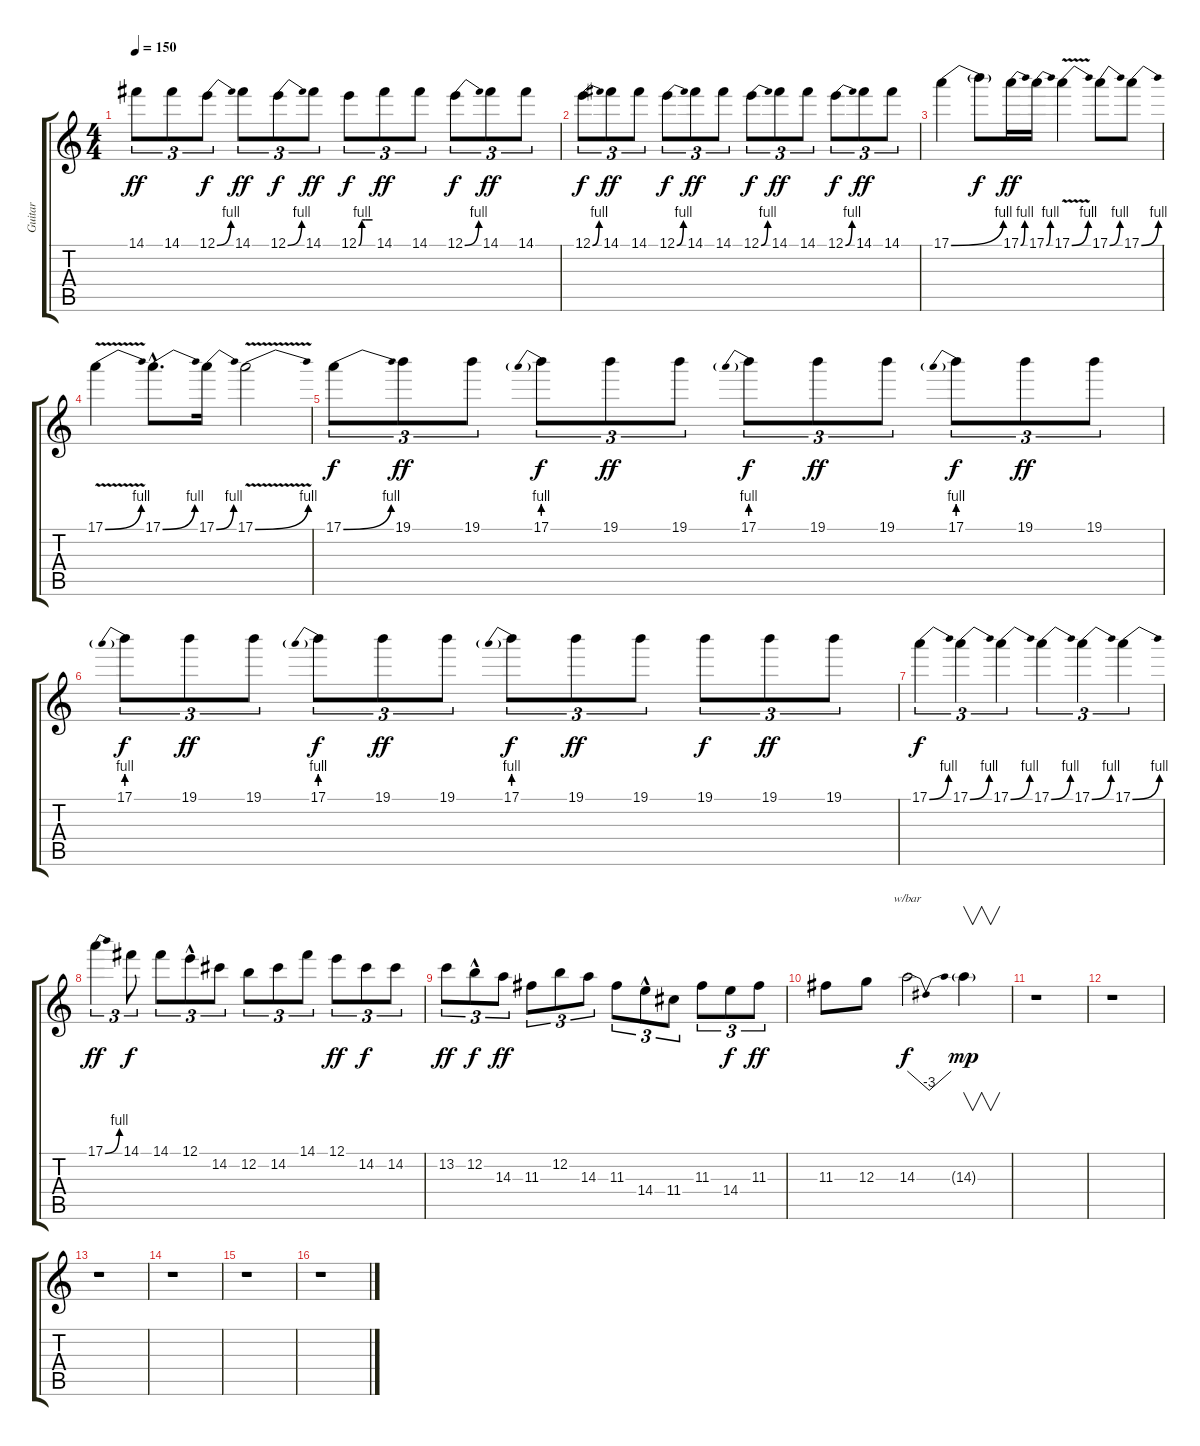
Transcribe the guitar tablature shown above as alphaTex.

\track ("Guitar" "Guitar") {instrument distortionguitar}
\staff {score tabs}
\tuning (E4 B3 G3 D3 A2 E2) {hide}
\ts (4 4)
\tempo 150
\clef g2
\ks c
14.1.8{tu (3 2) dy ff} 14.1.8{tu (3 2)} 12.1{be (bend 0 0 60 4)}.8{tu (3 2) dy f} 14.1.8{tu (3 2) dy ff} 12.1{be (bend 0 0 60 4)}.8{tu (3 2) dy f} 14.1.8{tu (3 2) dy ff} 12.1{be (custom 0 0 14 4 16 4 30 4 60 4)}.8{tu (3 2) dy f} 14.1.8{tu (3 2) dy ff} 14.1.8{tu (3 2)} 12.1{be (bend 0 0 60 4)}.8{tu (3 2) dy f} 14.1.8{tu (3 2) dy ff} 14.1.8{tu (3 2)} |
12.1{be (bend 0 0 60 4)}.8{tu (3 2) dy f} 14.1.8{tu (3 2) dy ff} 14.1.8{tu (3 2)} 12.1{be (bend 0 0 60 4)}.8{tu (3 2) dy f} 14.1.8{tu (3 2) dy ff} 14.1.8{tu (3 2)} 12.1{be (bend 0 0 60 4)}.8{tu (3 2) dy f} 14.1.8{tu (3 2) dy ff} 14.1.8{tu (3 2)} 12.1{be (bend 0 0 60 4)}.8{tu (3 2) dy f} 14.1.8{tu (3 2) dy ff} 14.1.8{tu (3 2)} |
17.1{be (bend 0 0 60 4)}.4 17.1{t}.8{dy f} 17.1{be (bend 0 0 60 4)}.16{dy ff} 17.1{be (bend 0 0 60 4)}.16 17.1{be (bend 0 0 60 4) v}.4 17.1{be (bend 0 0 60 4)}.8 17.1{be (bend 0 0 60 4)}.8 |
17.1{be (bend 0 0 60 4) v}.4 17.1{be (bend 0 0 60 4) hac}.8{d} 17.1{be (bend 0 0 60 4)}.16 17.1{be (bend 0 0 60 4) v}.2 |
17.1{be (bend 0 0 60 4)}.8{tu (3 2) dy f} 19.1.8{tu (3 2) dy ff} 19.1.8{tu (3 2)} 17.1{be (prebend 0 4 60 4)}.8{tu (3 2) dy f} 19.1.8{tu (3 2) dy ff} 19.1.8{tu (3 2)} 17.1{be (prebend 0 4 60 4)}.8{tu (3 2) dy f} 19.1.8{tu (3 2) dy ff} 19.1.8{tu (3 2)} 17.1{be (prebend 0 4 60 4)}.8{tu (3 2) dy f} 19.1.8{tu (3 2) dy ff} 19.1.8{tu (3 2)} |
17.1{be (prebend 0 4 60 4)}.8{tu (3 2) dy f} 19.1.8{tu (3 2) dy ff} 19.1.8{tu (3 2)} 17.1{be (prebend 0 4 60 4)}.8{tu (3 2) dy f} 19.1.8{tu (3 2) dy ff} 19.1.8{tu (3 2)} 17.1{be (prebend 0 4 60 4)}.8{tu (3 2) dy f} 19.1.8{tu (3 2) dy ff} 19.1.8{tu (3 2)} 19.1.8{tu (3 2) dy f} 19.1.8{tu (3 2) dy ff} 19.1.8{tu (3 2)} |
17.1{be (bend 0 0 60 4)}.4{tu (3 2) dy f} 17.1{be (bend 0 0 60 4)}.4{tu (3 2)} 17.1{be (bend 0 0 60 4)}.4{tu (3 2)} 17.1{be (bend 0 0 60 4)}.4{tu (3 2)} 17.1{be (bend 0 0 60 4)}.4{tu (3 2)} 17.1{be (bend 0 0 60 4)}.4{tu (3 2)} |
17.1{be (bend 0 0 60 4)}.4{tu (3 2) dy ff} 14.1.8{tu (3 2) dy f} 14.1.8{tu (3 2)} 12.1{hac}.8{tu (3 2)} 14.2.8{tu (3 2)} 12.2.8{tu (3 2)} 14.2.8{tu (3 2)} 14.1.8{tu (3 2)} 12.1.8{tu (3 2) dy ff} 14.2.8{tu (3 2) dy f} 14.2.8{tu (3 2)} |
13.2.8{tu (3 2) dy ff} 12.2{hac}.8{tu (3 2) dy f} 14.3.8{tu (3 2) dy ff} 11.3.8{tu (3 2)} 12.2.8{tu (3 2)} 14.3.8{tu (3 2)} 11.3.8{tu (3 2)} 14.4{hac}.8{tu (3 2)} 11.4.8{tu (3 2)} 11.3.8{tu (3 2)} 14.4.8{tu (3 2) dy f} 11.3.8{tu (3 2) dy ff} |
11.3.8 12.3.8 14.3.2{tbe (dip default 0 0 30 -12 60 0) dy f} 14.3{g}.4{v dy mp} |
r.1 |
r.1 |
r.1 |
r.1 |
r.1 |
r.1
